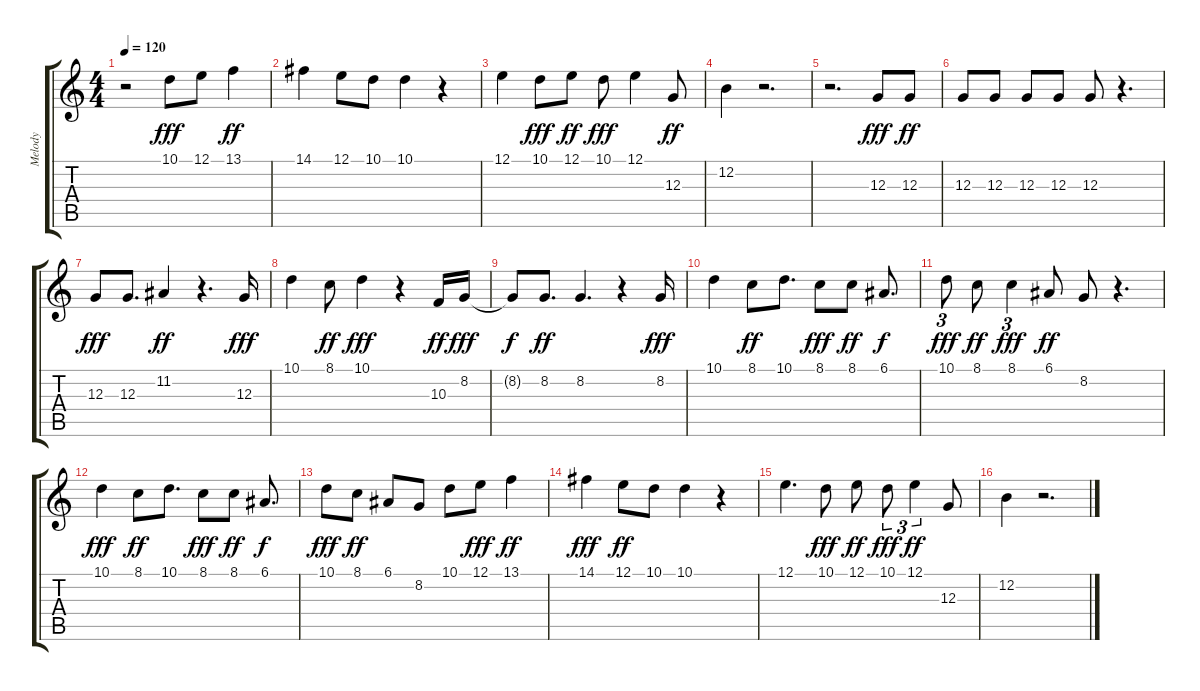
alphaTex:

\track ("Melody" "Melody") {instrument harmonica}
\staff {score tabs}
\tuning (E4 B3 G3 D3 A2 E2) {hide}
\ts (4 4)
\tempo 120
\clef g2
\ks c
r.2{dy ff} 10.1.8{dy fff} 12.1.8 13.1.4{dy ff} |
14.1.4 12.1.8 10.1.8 10.1.4 r.4 |
12.1.4 10.1.8{dy fff} 12.1.8{dy ff} 10.1.8{dy fff} 12.1.4 12.3.8{dy ff} |
12.2.4 r.2{d} |
r.2{d} 12.3.8{dy fff} 12.3.8{dy ff} |
12.3.8 12.3.8 12.3.8 12.3.8 12.3.8 r.4{d} |
12.3.8{dy fff} 12.3.8{d} 11.2.4{dy ff} r.4{d} 12.3.16{dy fff} |
10.1.4 8.1.8{dy ff} 10.1.4{dy fff} r.4 10.3.16{dy ff} 8.2.16{dy fff} |
8.2{t}.8{dy f} 8.2.8{d dy ff} 8.2.4{d} r.4 8.2.16{dy fff} |
10.1.4 8.1.8{dy ff} 10.1.8{d} 8.1.8{dy fff} 8.1.8{dy ff} 6.1.8{d dy f} |
10.1.8{tu (3 2) dy fff} 8.1.8{dy ff} 8.1.4{tu (3 2) dy fff} 6.1.8{dy ff} 8.2.8 r.4{d} |
10.1.4{dy fff} 8.1.8{dy ff} 10.1.8{d} 8.1.8{dy fff} 8.1.8{dy ff} 6.1.8{d dy f} |
10.1.8{dy fff} 8.1.8{dy ff} 6.1.8 8.2.8 10.1.8 12.1.8{dy fff} 13.1.4{dy ff} |
14.1.4{dy fff} 12.1.8{dy ff} 10.1.8 10.1.4 r.4 |
12.1.4{d} 10.1.8{dy fff} 12.1.8{dy ff} 10.1.8{tu (3 2) dy fff} 12.1.4{tu (3 2) dy ff} 12.3.8 |
12.2.4 r.2{d}
